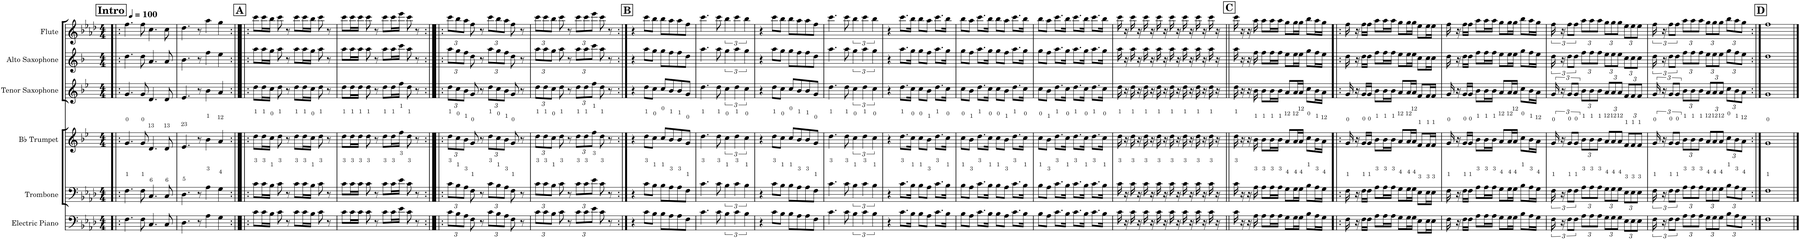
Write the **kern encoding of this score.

**kern	**kern	**kern	**kern	**kern	**kern
*part6	*part5	*part4	*part3	*part2	*part1
*staff6	*staff5	*staff4	*staff3	*staff2	*staff1
*I"Electric Piano	*I"Trombone	*I"Bb Trumpet	*I"Tenor Saxophone	*I"Alto Saxophone	*I"Flute
*I'El. Pno.	*I'Tbn.	*I'Bb Tpt.	*I'T. Sax.	*I'A. Sax.	*I'Fl.
*clefF4	*clefF4	*clefG2	*clefG2	*clefG2	*clefG2
*	*	*Trd1c2	*Trd8c14	*Trd5c9	*
*k[b-e-a-d-]	*k[b-e-a-d-]	*k[b-e-]	*k[b-e-]	*k[b-]	*k[b-e-a-d-]
*M4/4	*M4/4	*M4/4	*M4/4	*M4/4	*M4/4
*MM100	*MM100	*MM100	*MM100	*MM100	*MM100
!!LO:REH:place=s1:a:B:cj:fs=14:t=Intro
=1!|:	=1!|:	=1!|:	=1!|:	=1!|:	=1!|:
4.F\	4.F\	4.g/	4.g/	4.dd\	4.ff\
8F\	8F\	8g/	8g/	8dd\	8ff\
4.C/	4.C/	4.d/	4.d/	4.a/	4.cc\
8C/	8C/	8d/	8d/	8a/	8cc\
=2	=2	=2	=2	=2	=2
4.D-\	4.D-\	4.e-/	4.e-/	4.b-\	4.dd-\
8r	8r	8r	8r	8r	8r
4A-\	4A-\	4b-\	4b-\	4ff\	4aa-\
4G\	4G\	4a/	4a/	4ee\	4gg\
!!LO:REH:place=s1:a:B:cj:fs=14:t=A
=3:|!|:	=3:|!|:	=3:|!|:	=3:|!|:	=3:|!|:	=3:|!|:
8c\L	8c\L	8dd\L	8dd\L	8aa\L	8ccc\L
16c\L	16c\L	16dd\L	16dd\L	16aa\L	16ccc\L
16B-\JJ	16B-\JJ	16cc\JJ	16cc\JJ	16gg\JJ	16bb-\JJ
8c\	8c\	8dd\	8dd\	8aa\	8ccc\
8r	8r	8r	8r	8r	8r
8c\L	8c\L	8dd\L	8dd\L	8aa\L	8ccc\L
16c\L	16c\L	16dd\L	16dd\L	16aa\L	16ccc\L
16B-\JJ	16B-\JJ	16cc\JJ	16cc\JJ	16gg\JJ	16bb-\JJ
8c\	8c\	8dd\	8dd\	8aa\	8ccc\
8r	8r	8r	8r	8r	8r
=4	=4	=4	=4	=4	=4
8c\L	8c\L	8dd\L	8dd\L	8aa\L	8ccc\L
16c\L	16c\L	16dd\L	16dd\L	16aa\L	16ccc\L
16c\JJ	16c\JJ	16dd\JJ	16dd\JJ	16aa\JJ	16ccc\JJ
8c\	8c\	8dd\	8dd\	8aa\	8ccc\
8r	8r	8r	8r	8r	8r
8c\L	8c\L	8dd\L	8dd\L	8aa\L	8ccc\L
16c\L	16c\L	16dd\L	16dd\L	16aa\L	16ccc\L
16e-\JJ	16e-\JJ	16ff\JJ	16ff\JJ	16ccc\JJ	16eee-\JJ
8c\	8c\	8dd\	8dd\	8aa\	8ccc\
8r	8r	8r	8r	8r	8r
=5:|!|:	=5:|!|:	=5:|!|:	=5:|!|:	=5:|!|:	=5:|!|:
*Xbrackettup	*Xbrackettup	*Xbrackettup	*Xbrackettup	*Xbrackettup	*Xbrackettup
12c\L	12c\L	12dd\L	12dd\L	12aa\L	12ccc\L
12B-\	12B-\	12cc\	12cc\	12gg\	12bb-\
12A-\J	12A-\J	12b-\J	12b-\J	12ff\J	12aa-\J
8F\	8F\	8g/	8g/	8dd\	8ff\
8r	8r	8r	8r	8r	8r
12c\L	12c\L	12dd\L	12dd\L	12aa\L	12ccc\L
12B-\	12B-\	12cc\	12cc\	12gg\	12bb-\
12A-\J	12A-\J	12b-\J	12b-\J	12ff\J	12aa-\J
8F\	8F\	8g/	8g/	8dd\	8ff\
8r	8r	8r	8r	8r	8r
=6	=6	=6	=6	=6	=6
12c\L	12c\L	12dd\L	12dd\L	12aa\L	12ccc\L
12c\	12c\	12dd\	12dd\	12aa\	12ccc\
12B-\J	12B-\J	12cc\J	12cc\J	12gg\J	12bb-\J
8c\	8c\	8dd\	8dd\	8aa\	8ccc\
8r	8r	8r	8r	8r	8r
12c\L	12c\L	12dd\L	12dd\L	12aa\L	12ccc\L
12c\	12c\	12dd\	12dd\	12aa\	12ccc\
12e-\J	12e-\J	12ff\J	12ff\J	12ccc\J	12eee-\J
8c\	8c\	8dd\	8dd\	8aa\	8ccc\
8r	8r	8r	8r	8r	8r
!!LO:REH:place=s1:a:B:cj:fs=14:t=B
=7:|!	=7:|!	=7:|!	=7:|!	=7:|!	=7:|!
4r	4r	4r	4r	4r	4r
8c\L	8c\L	8dd\L	8dd\L	8aa\L	8ccc\L
8B-\J	8B-\J	8cc\J	8cc\J	8gg\J	8bb-\J
8B-\L	8B-\L	8cc/L	8cc/L	8gg\L	8bb-\L
8A-\	8A-\	8b-/	8b-/	8ff\	8aa-\
8A-\	8A-\	8b-/	8b-/	8ff\	8aa-\
8F\J	8F\J	8g/J	8g/J	8dd\J	8ff\J
=8	=8	=8	=8	=8	=8
4.c\	4.c\	4.dd\	4.dd\	4.aa\	4.ccc\
8c\	8c\	8dd\	8dd\	8aa\	8ccc\
*brackettup	*brackettup	*brackettup	*brackettup	*brackettup	*brackettup
6B-\	6B-\	6cc\	6cc\	6gg\	6bb-\
6c\	6c\	6dd\	6dd\	6aa\	6ccc\
6B-\	6B-\	6cc\	6cc\	6gg\	6bb-\
=9	=9	=9	=9	=9	=9
4r	4r	4r	4r	4r	4r
8c\L	8c\L	8dd\L	8dd\L	8aa\L	8ccc\L
8B-\J	8B-\J	8cc\J	8cc\J	8gg\J	8bb-\J
8B-\L	8B-\L	8cc/L	8cc/L	8gg\L	8bb-\L
8A-\	8A-\	8b-/	8b-/	8ff\	8aa-\
8A-\	8A-\	8b-/	8b-/	8ff\	8aa-\
8F\J	8F\J	8g/J	8g/J	8dd\J	8ff\J
=10	=10	=10	=10	=10	=10
4.c\	4.c\	4.dd\	4.dd\	4.aa\	4.ccc\
8c\	8c\	8dd\	8dd\	8aa\	8ccc\
6B-\	6B-\	6cc\	6cc\	6gg\	6bb-\
6c\	6c\	6dd\	6dd\	6aa\	6ccc\
6B-\	6B-\	6cc\	6cc\	6gg\	6bb-\
=11	=11	=11	=11	=11	=11
4r	4r	4r	4r	4r	4r
8.c\L	8.c\L	8.dd\L	8.dd\L	8.aa\L	8.ccc\L
16B-\Jk	16B-\Jk	16cc\Jk	16cc\Jk	16gg\Jk	16bb-\Jk
8B-\L	8B-\L	8cc\L	8cc\L	8gg\L	8bb-\L
8A-\J	8A-\J	8b-\J	8b-\J	8ff\J	8aa-\J
8.c\L	8.c\L	8.dd\L	8.dd\L	8.aa\L	8.ccc\L
16B-\Jk	16B-\Jk	16cc\Jk	16cc\Jk	16gg\Jk	16bb-\Jk
=12	=12	=12	=12	=12	=12
8B-\L	8B-\L	8cc\L	8cc\L	8gg\L	8bb-\L
8A-\J	8A-\J	8b-\J	8b-\J	8ff\J	8aa-\J
8.c\L	8.c\L	8.dd\L	8.dd\L	8.aa\L	8.ccc\L
16B-\Jk	16B-\Jk	16cc\Jk	16cc\Jk	16gg\Jk	16bb-\Jk
8B-\L	8B-\L	8cc\L	8cc\L	8gg\L	8bb-\L
8A-\J	8A-\J	8b-\J	8b-\J	8ff\J	8aa-\J
8.c\L	8.c\L	8.dd\L	8.dd\L	8.aa\L	8.ccc\L
16B-\Jk	16B-\Jk	16cc\Jk	16cc\Jk	16gg\Jk	16bb-\Jk
=13	=13	=13	=13	=13	=13
8B-\L	8B-\L	8cc\L	8cc\L	8gg\L	8bb-\L
8A-\J	8A-\J	8b-\J	8b-\J	8ff\J	8aa-\J
8.c\L	8.c\L	8.dd\L	8.dd\L	8.aa\L	8.ccc\L
16B-\Jk	16B-\Jk	16cc\Jk	16cc\Jk	16gg\Jk	16bb-\Jk
8.c\L	8.c\L	8.dd\L	8.dd\L	8.aa\L	8.ccc\L
16B-\Jk	16B-\Jk	16cc\Jk	16cc\Jk	16gg\Jk	16bb-\Jk
8.c\L	8.c\L	8.dd\L	8.dd\L	8.aa\L	8.ccc\L
16B-\Jk	16B-\Jk	16cc\Jk	16cc\Jk	16gg\Jk	16bb-\Jk
=14	=14	=14	=14	=14	=14
16c\	16c\	16dd\	16dd\	16aa\	16ccc\
16r	16r	16r	16r	16r	16r
16c\	16c\	16dd\	16dd\	16aa\	16ccc\
16r	16r	16r	16r	16r	16r
16c\	16c\	16dd\	16dd\	16aa\	16ccc\
16r	16r	16r	16r	16r	16r
16c\	16c\	16dd\	16dd\	16aa\	16ccc\
16r	16r	16r	16r	16r	16r
16c\	16c\	16dd\	16dd\	16aa\	16ccc\
16r	16r	16r	16r	16r	16r
16c\	16c\	16dd\	16dd\	16aa\	16ccc\
16r	16r	16r	16r	16r	16r
16c\	16c\	16dd\	16dd\	16aa\	16ccc\
16r	16r	16r	16r	16r	16r
16c\	16c\	16dd\	16dd\	16aa\	16ccc\
16r	16r	16r	16r	16r	16r
!!LO:REH:place=s1:a:B:cj:fs=14:t=C
=15||	=15||	=15||	=15||	=15||	=15||
16c\	16c\	16dd\	16dd\	16aa\	16ccc\
16r	16r	16r	16r	16r	16r
16r	16r	16r	16r	16r	16r
16A-\	16A-\	16b-\	16b-\	16ff\	16aa-\
8A-\L	8A-\L	8b-\L	8b-\L	8ff\L	8aa-\L
16A-\L	16A-\L	16b-\L	16b-\L	16ff\L	16aa-\L
16A-\JJ	16A-\JJ	16b-\JJ	16b-\JJ	16ff\JJ	16aa-\JJ
8G\L	8G\L	8a/L	8a/L	8ee\L	8gg\L
16G\L	16G\L	16a/L	16a/L	16ee\L	16gg\L
16G\JJ	16G\JJ	16a/JJ	16a/JJ	16ee\JJ	16gg\JJ
8B-\L	8B-\L	8cc\L	8cc\L	8gg\L	8bb-\L
16A-\L	16A-\L	16b-\L	16b-\L	16ff\L	16aa-\L
16G\JJ	16G\JJ	16a\JJ	16a\JJ	16ee\JJ	16gg\JJ
=16!|:	=16!|:	=16!|:	=16!|:	=16!|:	=16!|:
16F\	16F\	16g/	16g/	16dd\	16ff\
16r	16r	16r	16r	16r	16r
16F\LL	16F\LL	16g/LL	16g/LL	16dd\LL	16ff\LL
16F\JJ	16F\JJ	16g/JJ	16g/JJ	16dd\JJ	16ff\JJ
8A-\L	8A-\L	8b-\L	8b-\L	8ff\L	8aa-\L
16A-\L	16A-\L	16b-\L	16b-\L	16ff\L	16aa-\L
16A-\JJ	16A-\JJ	16b-\JJ	16b-\JJ	16ff\JJ	16aa-\JJ
8G\L	8G\L	8a/L	8a/L	8ee\L	8gg\L
16G\L	16G\L	16a/L	16a/L	16ee\L	16gg\L
16G\JJ	16G\JJ	16a/JJ	16a/JJ	16ee\JJ	16gg\JJ
8E-\L	8E-\L	8f/L	8f/L	8cc\L	8ee-\L
16E-\L	16E-\L	16f/L	16f/L	16cc\L	16ee-\L
16E-\JJ	16E-\JJ	16f/JJ	16f/JJ	16cc\JJ	16ee-\JJ
=17	=17	=17	=17	=17	=17
16F\	16F\	16g/	16g/	16dd\	16ff\
16r	16r	16r	16r	16r	16r
16F\LL	16F\LL	16g/LL	16g/LL	16dd\LL	16ff\LL
16F\JJ	16F\JJ	16g/JJ	16g/JJ	16dd\JJ	16ff\JJ
8A-\L	8A-\L	8b-\L	8b-\L	8ff\L	8aa-\L
16A-\L	16A-\L	16b-\L	16b-\L	16ff\L	16aa-\L
16A-\JJ	16A-\JJ	16b-\JJ	16b-\JJ	16ff\JJ	16aa-\JJ
8G\L	8G\L	8a/L	8a/L	8ee\L	8gg\L
16G\L	16G\L	16a/L	16a/L	16ee\L	16gg\L
16G\JJ	16G\JJ	16a/JJ	16a/JJ	16ee\JJ	16gg\JJ
8B-\L	8B-\L	8cc\L	8cc\L	8gg\L	8bb-\L
16A-\L	16A-\L	16b-\L	16b-\L	16ff\L	16aa-\L
16G\JJ	16G\JJ	16a\JJ	16a\JJ	16ee\JJ	16gg\JJ
=18	=18	=18	=18	=18	=18
24F\	24F\	24g/	24g/	24dd\	24ff\
24r	24r	24r	24r	24r	24r
12F\L	12F\L	12g/L	12g/L	12dd\L	12ff\L
12F\J	12F\J	12g/J	12g/J	12dd\J	12ff\J
*Xbrackettup	*Xbrackettup	*Xbrackettup	*Xbrackettup	*Xbrackettup	*Xbrackettup
12A-\L	12A-\L	12b-\L	12b-\L	12ff\L	12aa-\L
12A-\	12A-\	12b-\	12b-\	12ff\	12aa-\
12A-\J	12A-\J	12b-\J	12b-\J	12ff\J	12aa-\J
12G\L	12G\L	12a/L	12a/L	12ee\L	12gg\L
12G\	12G\	12a/	12a/	12ee\	12gg\
12G\J	12G\J	12a/J	12a/J	12ee\J	12gg\J
12E-\L	12E-\L	12f/L	12f/L	12cc\L	12ee-\L
12E-\	12E-\	12f/	12f/	12cc\	12ee-\
12E-\J	12E-\J	12f/J	12f/J	12cc\J	12ee-\J
=19	=19	=19	=19	=19	=19
*brackettup	*brackettup	*brackettup	*brackettup	*brackettup	*brackettup
24F\	24F\	24g/	24g/	24dd\	24ff\
24r	24r	24r	24r	24r	24r
12F\L	12F\L	12g/L	12g/L	12dd\L	12ff\L
12F\J	12F\J	12g/J	12g/J	12dd\J	12ff\J
*Xbrackettup	*Xbrackettup	*Xbrackettup	*Xbrackettup	*Xbrackettup	*Xbrackettup
12A-\L	12A-\L	12b-\L	12b-\L	12ff\L	12aa-\L
12A-\	12A-\	12b-\	12b-\	12ff\	12aa-\
12A-\J	12A-\J	12b-\J	12b-\J	12ff\J	12aa-\J
12G\L	12G\L	12a/L	12a/L	12ee\L	12gg\L
12G\	12G\	12a/	12a/	12ee\	12gg\
12G\J	12G\J	12a/J	12a/J	12ee\J	12gg\J
12B-\L	12B-\L	12cc\L	12cc\L	12gg\L	12bb-\L
12A-\	12A-\	12b-\	12b-\	12ff\	12aa-\
12G\J	12G\J	12a\J	12a\J	12ee\J	12gg\J
!!LO:REH:place=s1:a:B:cj:fs=14:t=D
=20:|!	=20:|!	=20:|!	=20:|!	=20:|!	=20:|!
1F	1F	1g	1g	1dd	1ff
==	==	==	==	==	==
*-	*-	*-	*-	*-	*-
